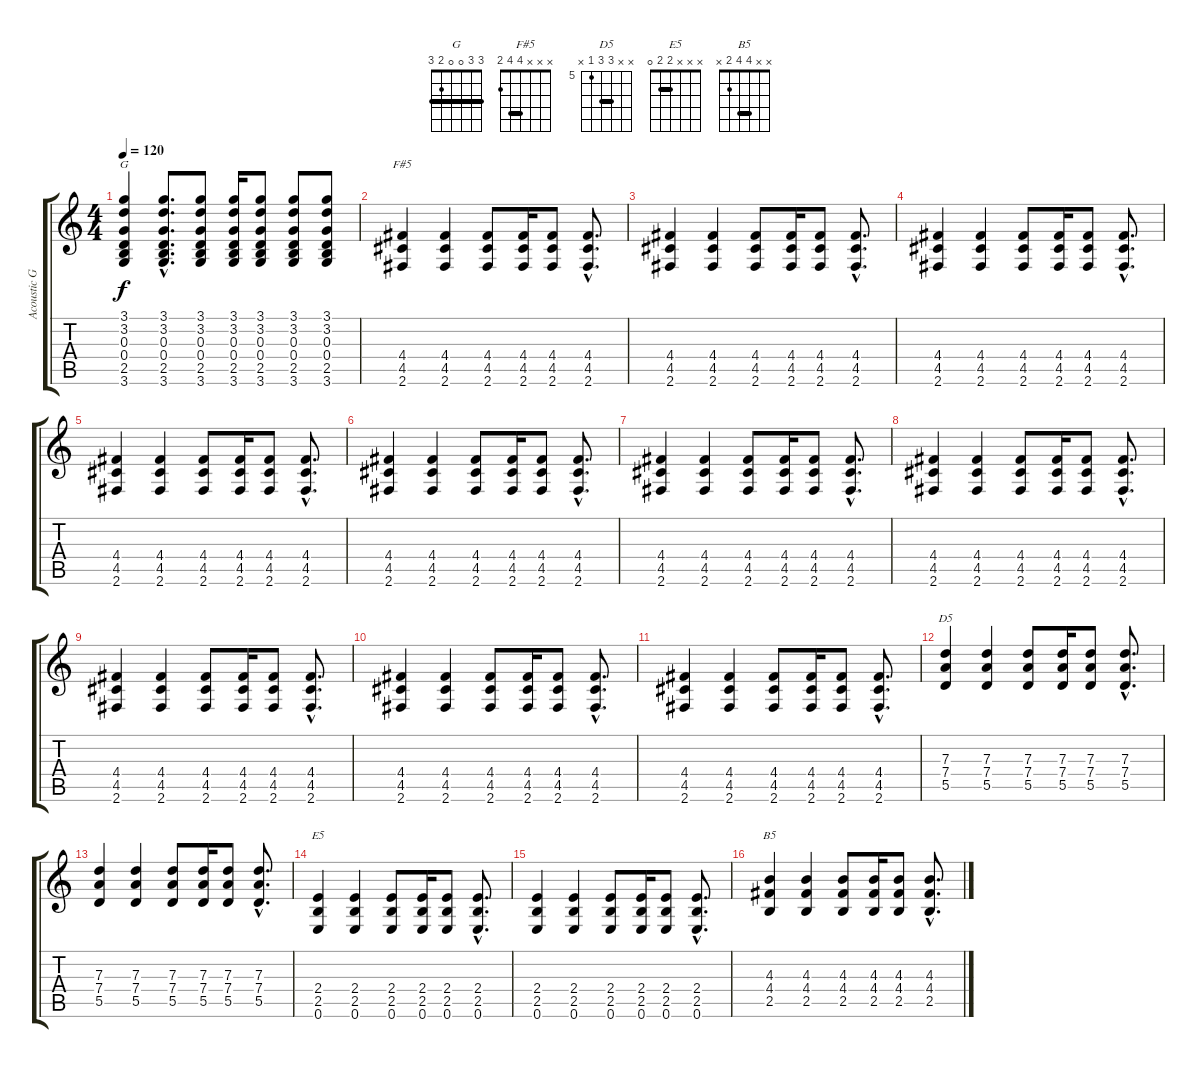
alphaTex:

\track ("Acoustic Guitar" "Acoustic G") {instrument acousticguitarsteel}
\staff {score tabs}
\tuning (E4 B3 G3 D3 A2 E2) {hide}
\chord ("G" 3 3 0 0 2 3) {barre 3}
\chord ("F#5" x x x 4 4 2) {barre 4}
\chord ("D5" x x 7 7 5 x) {firstfret 5 barre 7}
\chord ("E5" x x x 2 2 0) {barre 2}
\chord ("B5" x x 4 4 2 x) {barre 4}
\ts (4 4)
\tempo 120
\clef g2
\ks c
(3.1 3.2 0.3 0.4 2.5 3.6).4{ch "G" dy f} (3.1{hac} 3.2{hac} 0.3{hac} 0.4{hac} 2.5{hac} 3.6{hac}).8{d} (3.1 3.2 0.3 0.4 2.5 3.6).8 (3.1 3.2 0.3 0.4 2.5 3.6).16 (3.1 3.2 0.3 0.4 2.5 3.6).8 (3.1 3.2 0.3 0.4 2.5 3.6).8 (3.1 3.2 0.3 0.4 2.5 3.6).8 |
(4.4 4.5 2.6).4{ch "F#5"} (4.4 4.5 2.6).4 (4.4 4.5 2.6).8 (4.4 4.5 2.6).16 (4.4 4.5 2.6).8 (4.4{hac} 4.5{hac} 2.6{hac}).8{d} |
(4.4 4.5 2.6).4 (4.4 4.5 2.6).4 (4.4 4.5 2.6).8 (4.4 4.5 2.6).16 (4.4 4.5 2.6).8 (4.4{hac} 4.5{hac} 2.6{hac}).8{d} |
(4.4 4.5 2.6).4 (4.4 4.5 2.6).4 (4.4 4.5 2.6).8 (4.4 4.5 2.6).16 (4.4 4.5 2.6).8 (4.4{hac} 4.5{hac} 2.6{hac}).8{d} |
(4.4 4.5 2.6).4 (4.4 4.5 2.6).4 (4.4 4.5 2.6).8 (4.4 4.5 2.6).16 (4.4 4.5 2.6).8 (4.4{hac} 4.5{hac} 2.6{hac}).8{d} |
(4.4 4.5 2.6).4 (4.4 4.5 2.6).4 (4.4 4.5 2.6).8 (4.4 4.5 2.6).16 (4.4 4.5 2.6).8 (4.4{hac} 4.5{hac} 2.6{hac}).8{d} |
(4.4 4.5 2.6).4 (4.4 4.5 2.6).4 (4.4 4.5 2.6).8 (4.4 4.5 2.6).16 (4.4 4.5 2.6).8 (4.4{hac} 4.5{hac} 2.6{hac}).8{d} |
(4.4 4.5 2.6).4 (4.4 4.5 2.6).4 (4.4 4.5 2.6).8 (4.4 4.5 2.6).16 (4.4 4.5 2.6).8 (4.4{hac} 4.5{hac} 2.6{hac}).8{d} |
(4.4 4.5 2.6).4 (4.4 4.5 2.6).4 (4.4 4.5 2.6).8 (4.4 4.5 2.6).16 (4.4 4.5 2.6).8 (4.4{hac} 4.5{hac} 2.6{hac}).8{d} |
(4.4 4.5 2.6).4 (4.4 4.5 2.6).4 (4.4 4.5 2.6).8 (4.4 4.5 2.6).16 (4.4 4.5 2.6).8 (4.4{hac} 4.5{hac} 2.6{hac}).8{d} |
(4.4 4.5 2.6).4 (4.4 4.5 2.6).4 (4.4 4.5 2.6).8 (4.4 4.5 2.6).16 (4.4 4.5 2.6).8 (4.4{hac} 4.5{hac} 2.6{hac}).8{d} |
(7.3 7.4 5.5).4{ch "D5"} (7.3 7.4 5.5).4 (7.3 7.4 5.5).8 (7.3 7.4 5.5).16 (7.3 7.4 5.5).8 (7.3{hac} 7.4{hac} 5.5{hac}).8{d} |
(7.3 7.4 5.5).4 (7.3 7.4 5.5).4 (7.3 7.4 5.5).8 (7.3 7.4 5.5).16 (7.3 7.4 5.5).8 (7.3{hac} 7.4{hac} 5.5{hac}).8{d} |
(2.4 2.5 0.6).4{ch "E5"} (2.4 2.5 0.6).4 (2.4 2.5 0.6).8 (2.4 2.5 0.6).16 (2.4 2.5 0.6).8 (2.4{hac} 2.5{hac} 0.6{hac}).8{d} |
(2.4 2.5 0.6).4 (2.4 2.5 0.6).4 (2.4 2.5 0.6).8 (2.4 2.5 0.6).16 (2.4 2.5 0.6).8 (2.4{hac} 2.5{hac} 0.6{hac}).8{d} |
(4.3 4.4 2.5).4{ch "B5"} (4.3 4.4 2.5).4 (4.3 4.4 2.5).8 (4.3 4.4 2.5).16 (4.3 4.4 2.5).8 (4.3{hac} 4.4{hac} 2.5{hac}).8{d}
